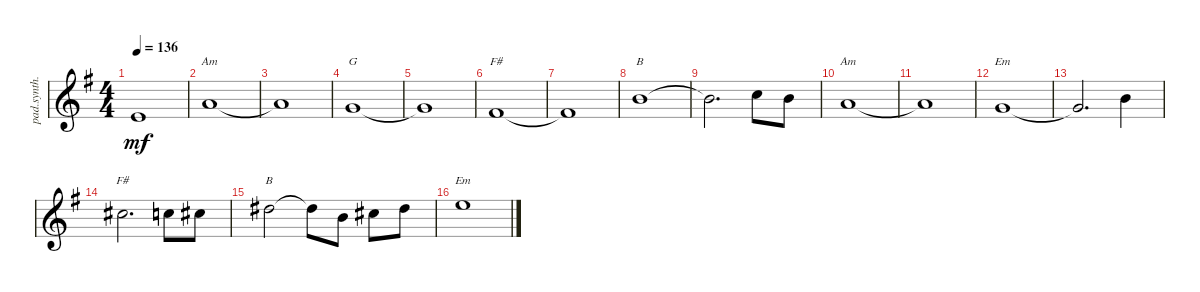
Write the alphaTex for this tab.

\bracketExtendMode nobrackets
\track ("Keyboard - band" "pad.synth.") {instrument synthstrings1}
\staff {score}
\tuning (E4 B3 G3 D3 A2 E2)
\chord ("Am" 5 x x x x x) {showdiagram false showfingering false}
\chord ("G" 3 x x x x x) {showdiagram false showfingering false}
\chord ("B" 7 x x x x x) {firstfret 7 showdiagram false showfingering false}
\chord ("F#" 2 x x x x x) {showdiagram false showfingering false}
\chord ("Em" 3 x x x x x) {showdiagram false showfingering false}
\chord ("F#" 9 x x x x x) {firstfret 9 showdiagram false showfingering false}
\chord ("B" 11 x x x x x) {firstfret 11 showdiagram false showfingering false}
\chord ("Em" 12 x x x x x) {firstfret 12 showdiagram false showfingering false}
\ts (4 4)
\tempo 136
\clef g2
\ks eminor
0.1{t acc forcenatural}.1{dy mf} |
5.1{acc forcenatural}.1{ch "Am"} |
5.1{t acc forcenatural}.1 |
3.1{acc forcenatural}.1{ch "G"} |
3.1{t acc forcenatural}.1 |
2.1{acc #}.1{ch "F#"} |
2.1{t acc #}.1 |
7.1{acc forcenatural}.1{ch "B"} |
7.1{t acc forcenatural}.2{d} 8.1{acc forcenatural}.8 7.1{acc forcenatural}.8 |
5.1{acc forcenatural}.1{ch "Am"} |
5.1{t acc forcenatural}.1 |
3.1{acc forcenatural}.1{ch "Em"} |
3.1{t acc forcenatural}.2{d} 7.1{acc forcenatural}.4 |
9.1{acc #}.2{d ch "F#"} 8.1{acc forcenatural}.8 9.1{acc #}.8 |
11.1{acc #}.2{ch "B"} 11.1{t acc #}.8 7.1{acc forcenatural}.8 9.1{acc #}.8 11.1{acc #}.8 |
12.1{acc forcenatural}.1{ch "Em"}
